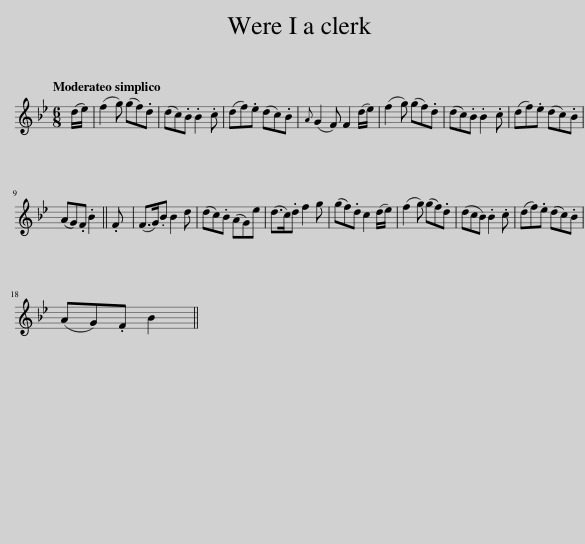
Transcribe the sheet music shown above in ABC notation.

X:1
L:1/8
Q:1/4=120
M:6/8
I:linebreak $
K:Bb
V:1 treble
V:1
 (d/e/) | (f2 g) (gf).d | (dc).B .B2 .c | (df).e (dc).B |{A} (G2 F) F2 (d/e/) | %5
 (f2 g) (gf).d | (dc).B .B2 .c | (df).e (dc).B |$ (AG).F .B2 || .F | %10
 (F>G).B B2 d | (dc).B (AG)e | (d>c).d f2 g | (gf).d c2 (d/e/) | (f2 g) (gf).d | %15
 (dcB) .B2 .c | (df).e (dc).B |$ (AG).F B2 || %18
